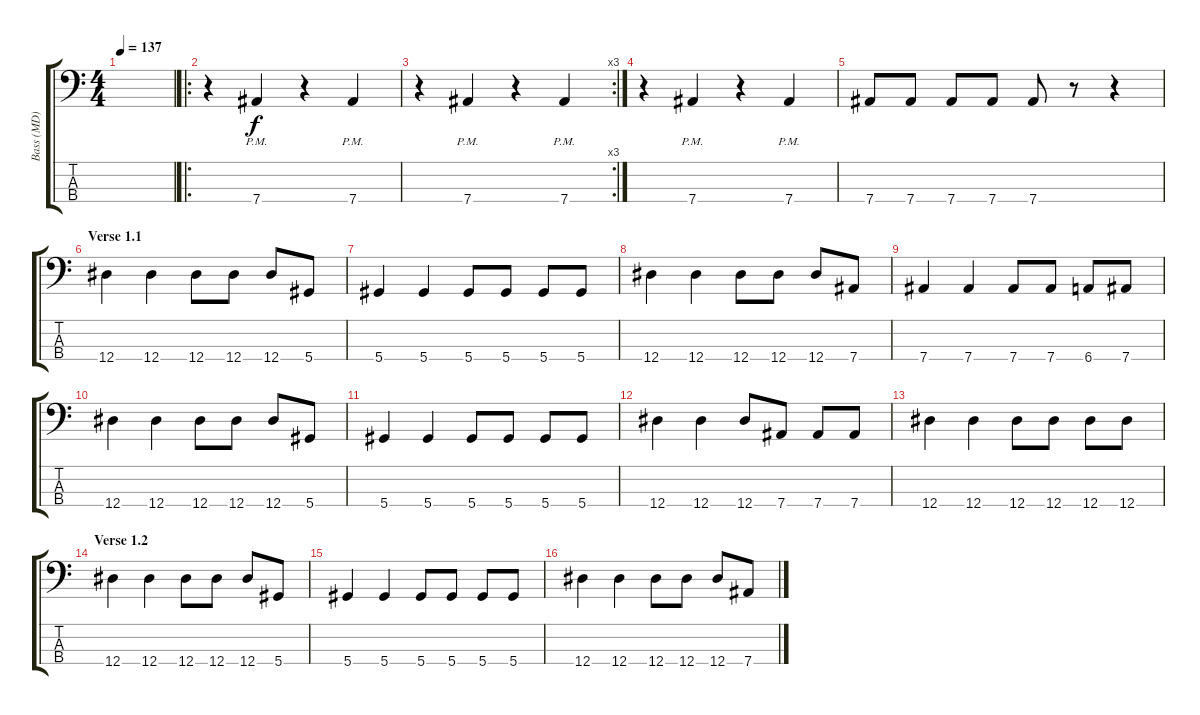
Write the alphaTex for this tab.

\track ("Bass (MD)" "Bass (MD)") {instrument electricbassfinger}
\staff {score tabs}
\tuning (Gb2 Db2 Ab1 Eb1) {hide}
\ts (4 4)
\tempo 137
\clef f4
\ks c
|
\ro
r.4 7.4{pm}.4 r.4 7.4{pm}.4 |
\rc 3
r.4 7.4{pm}.4 r.4 7.4{pm}.4 |
r.4 7.4{pm}.4 r.4 7.4{pm}.4 |
7.4.8 7.4.8 7.4.8 7.4.8 7.4.8 r.8 r.4 |
\section ("" "Verse 1.1")
12.4.4 12.4.4 12.4.8 12.4.8 12.4.8 5.4.8 |
5.4.4 5.4.4 5.4.8 5.4.8 5.4.8 5.4.8 |
12.4.4 12.4.4 12.4.8 12.4.8 12.4.8 7.4.8 |
7.4.4 7.4.4 7.4.8 7.4.8 6.4.8 7.4.8 |
12.4.4 12.4.4 12.4.8 12.4.8 12.4.8 5.4.8 |
5.4.4 5.4.4 5.4.8 5.4.8 5.4.8 5.4.8 |
12.4.4 12.4.4 12.4.8 7.4.8 7.4.8 7.4.8 |
12.4.4 12.4.4 12.4.8 12.4.8 12.4.8 12.4.8 |
\section ("" "Verse 1.2")
12.4.4 12.4.4 12.4.8 12.4.8 12.4.8 5.4.8 |
5.4.4 5.4.4 5.4.8 5.4.8 5.4.8 5.4.8 |
12.4.4 12.4.4 12.4.8 12.4.8 12.4.8 7.4.8
